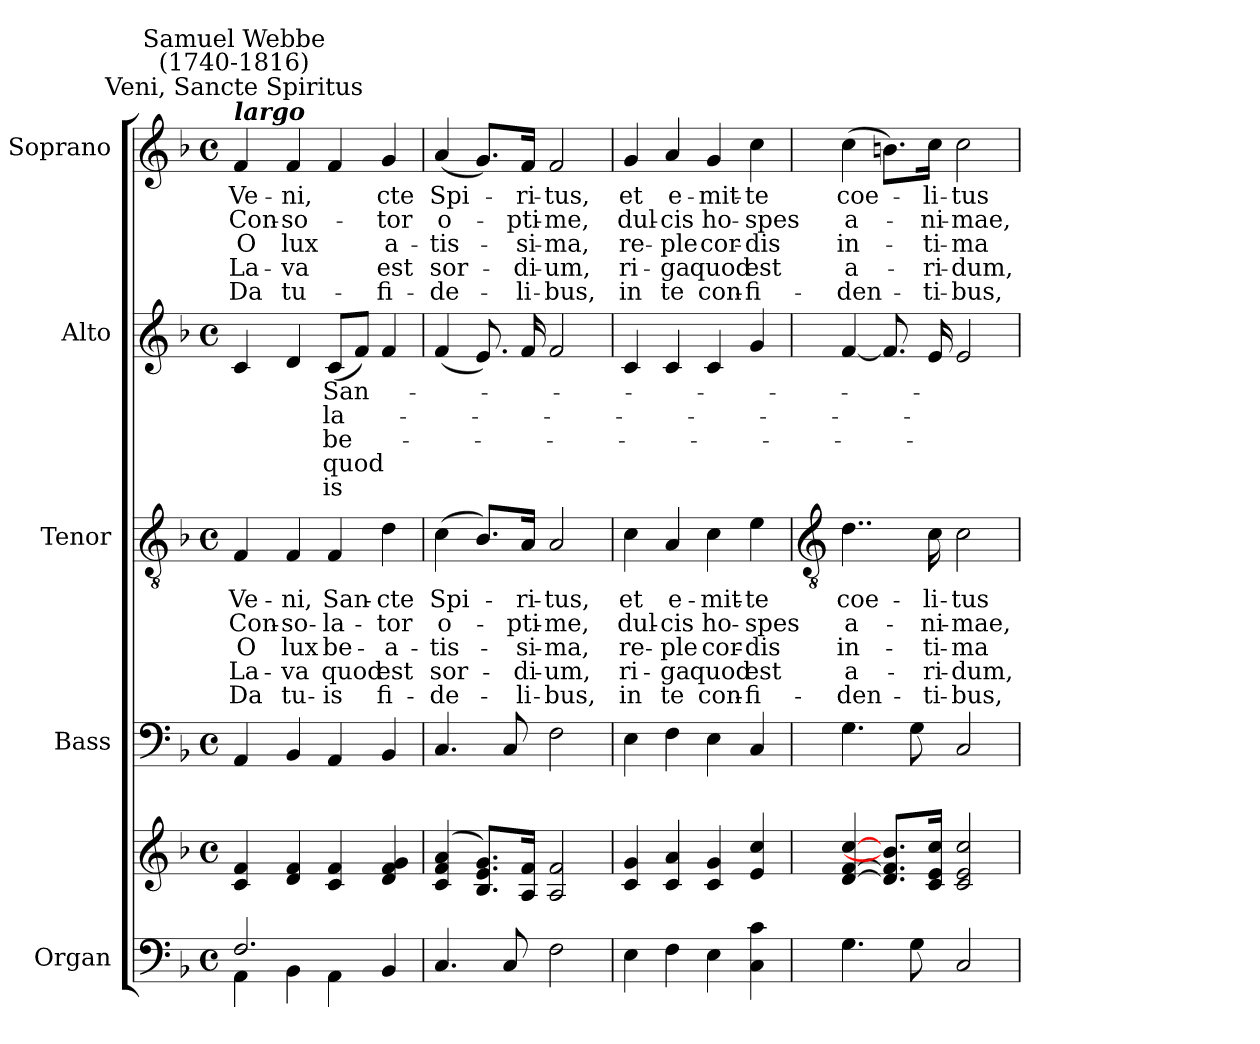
**kern	**kern	**kern	**kern	**text	**text	**text	**text	**text	**kern	**text	**text	**text	**text	**text	**kern	**text	**text	**text	**text	**text
*part5	*part5	*part4	*part3	*part3	*part3	*part3	*part3	*part3	*part2	*part2	*part2	*part2	*part2	*part2	*part1	*part1	*part1	*part1	*part1	*part1
*staff6	*staff5	*staff4	*staff3	*staff3	*staff3	*staff3	*staff3	*staff3	*staff2	*staff2	*staff2	*staff2	*staff2	*staff2	*staff1	*staff1	*staff1	*staff1	*staff1	*staff1
*I"Organ	*	*I"Bass	*I"Tenor	*	*	*	*	*	*I"Alto	*	*	*	*	*	*I"Soprano	*	*	*	*	*
*	*	*I'B	*I'T	*	*	*	*	*	*I'A	*	*	*	*	*	*I'S	*	*	*	*	*
*clefF4	*clefG2	*clefF4	*clefGv2	*	*	*	*	*	*clefG2	*	*	*	*	*	*clefG2	*	*	*	*	*
*k[b-]	*k[b-]	*k[b-]	*k[b-]	*	*	*	*	*	*k[b-]	*	*	*	*	*	*k[b-]	*	*	*	*	*
*F:	*F:	*F:	*F:	*	*	*	*	*	*F:	*	*	*	*	*	*F:	*	*	*	*	*
*M4/4	*M4/4	*M4/4	*M4/4	*	*	*	*	*	*M4/4	*	*	*	*	*	*M4/4	*	*	*	*	*
*met(c)	*met(c)	*met(c)	*met(c)	*	*	*	*	*	*met(c)	*	*	*	*	*	*met(c)	*	*	*	*	*
=1	=1	=1	=1	=1	=1	=1	=1	=1	=1	=1	=1	=1	=1	=1	=1	=1	=1	=1	=1	=1
*^	*^	*	*	*	*	*	*	*	*	*	*	*	*	*	*	*	*	*	*	*
!	!	!	!	!	!	!	!	!	!	!	!	!	!	!	!	!	!LO:TX:a:Bi:t=largo	!	!	!	!	!
!	!	!	!	!	!	!	!	!	!	!	!	!	!	!	!	!	!LO:TX:a:cj:t=Veni, Sancte Spiritus	!	!	!	!	!
!	!	!	!	!	!	!	!	!	!	!	!	!	!	!	!	!	!LO:TX:a:cj:t=Samuel Webbe\n(1740-1816)	!	!	!	!	!
!	!	!	!	!	!	!LO:LY:b	!LO:LY:b	!LO:LY:b	!LO:LY:b	!LO:LY:b	!	!	!	!	!	!	!	!LO:LY:b	!LO:LY:b	!LO:LY:b	!LO:LY:b	!LO:LY:b
2.F/	4AA\	4c 4f	2.ryy	4AA	4F	Ve-	-Con-	-O	La-	-Da	4c	.	.	.	.	.	4f	Ve-	-Con-	-O	La-	-Da
!	!	!	!	!	!	!LO:LY:b	!LO:LY:b	!LO:LY:b	!LO:LY:b	!LO:LY:b	!	!	!	!	!	!	!	!LO:LY:b	!LO:LY:b	!LO:LY:b	!LO:LY:b	!LO:LY:b
.	4BB-\	4d 4f	.	4BB-	4F	ni,	so-	-lux	va	tu-	4d	.	.	.	.	.	4f	ni,	so-	-lux	va	tu-
!	!	!	!	!	!	!LO:LY:b	!LO:LY:b	!LO:LY:b	!LO:LY:b	!LO:LY:b	!	!LO:LY:a	!LO:LY:a	!LO:LY:a	!LO:LY:a	!LO:LY:a	!	!	!	!	!	!
.	4AA\	4c 4f	.	4AA	4F	-San-	-la-	-be-	-quod	is	(<8cL	San-	la-	be-	quod	is	4f	.	.	.	.	.
.	.	.	.	.	.	.	.	.	.	.	8fJ)	.	.	.	.	.	.	.	.	.	.	.
!	!	!	!	!	!	!LO:LY:b	!LO:LY:b	!LO:LY:b	!LO:LY:b	!LO:LY:b	!	!	!	!	!	!	!	!LO:LY:b	!LO:LY:b	!LO:LY:b	!LO:LY:b	!LO:LY:b
4ryy	4BB-	4d 4f 4g	4ryy	4BB-	4d	cte	tor	a-	-est	fi-	4f	.	.	.	.	.	4g	-cte	tor	a-	-est	fi-
=2	=2	=2	=2	=2	=2	=2	=2	=2	=2	=2	=2	=2	=2	=2	=2	=2	=2	=2	=2	=2	=2	=2
!	!	!	!	!	!	!LO:LY:b	!LO:LY:b	!LO:LY:b	!LO:LY:b	!LO:LY:b	!	!	!	!	!	!	!	!LO:LY:b	!LO:LY:b	!LO:LY:b	!LO:LY:b	!LO:LY:b
*v	*v	*	*	*	*	*	*	*	*	*	*	*	*	*	*	*	*	*	*	*	*	*
4.C	(<4c 4f 4a	1ryy	4.C	(<4c	-Spi-	o-	tis-	sor-	de-	(<4f	.	.	.	.	.	(<4a	-Spi-	o-	tis-	sor-	de-
.	8.B- 8.e 8.gL)	.	.	8.B-/L)	.	.	.	.	.	8.e)	.	.	.	.	.	8.g/L)	.	.	.	.	.
8C	.	.	8C	.	.	.	.	.	.	.	.	.	.	.	.	.	.	.	.	.	.
!	!	!	!	!	!LO:LY:b	!LO:LY:b	!LO:LY:b	!LO:LY:b	!LO:LY:b	!	!	!	!	!	!	!	!LO:LY:b	!LO:LY:b	!LO:LY:b	!LO:LY:b	!LO:LY:b
.	16A 16fJ	.	.	16A/Jk	ri-	-pti-	-si-	-di-	-li-	16f	.	.	.	.	.	16f/Jk	ri-	-pti-	-si-	-di-	-li-
!	!	!	!	!	!LO:LY:b	!LO:LY:b	!LO:LY:b	!LO:LY:b	!LO:LY:b	!	!	!	!	!	!	!	!LO:LY:b	!LO:LY:b	!LO:LY:b	!LO:LY:b	!LO:LY:b
2F	2A 2f	.	2F	2A	-tus,	me,	ma,	um,	bus,	2f	.	.	.	.	.	2f	-tus,	me,	ma,	um,	bus,
=3	=3	=3	=3	=3	=3	=3	=3	=3	=3	=3	=3	=3	=3	=3	=3	=3	=3	=3	=3	=3	=3
!	!	!	!	!	!LO:LY:b	!LO:LY:b	!LO:LY:b	!LO:LY:b	!LO:LY:b	!	!	!	!	!	!	!	!LO:LY:b	!LO:LY:b	!LO:LY:b	!LO:LY:b	!LO:LY:b
4E	4c 4g	1ryy	4E	4c	et	dul-	-re-	-ri-	-in	4c	.	.	.	.	.	4g	et	dul-	-re-	-ri-	-in
!	!	!	!	!	!LO:LY:b	!LO:LY:b	!LO:LY:b	!LO:LY:b	!LO:LY:b	!	!	!	!	!	!	!	!LO:LY:b	!LO:LY:b	!LO:LY:b	!LO:LY:b	!LO:LY:b
4F	4c 4a	.	4F	4A	e-	-cis	ple	ga	te	4c	.	.	.	.	.	4a	e-	-cis	ple	ga	te
!	!	!	!	!	!LO:LY:b	!LO:LY:b	!LO:LY:b	!LO:LY:b	!LO:LY:b	!	!	!	!	!	!	!	!LO:LY:b	!LO:LY:b	!LO:LY:b	!LO:LY:b	!LO:LY:b
4E	4c 4g	.	4E	4c	mit-	-ho-	-cor-	-quod	con-	4c	.	.	.	.	.	4g	mit-	-ho-	-cor-	-quod	con-
!	!	!	!	!	!LO:LY:b	!LO:LY:b	!LO:LY:b	!LO:LY:b	!LO:LY:b	!	!	!	!	!	!	!	!LO:LY:b	!LO:LY:b	!LO:LY:b	!LO:LY:b	!LO:LY:b
4C 4c	4e 4cc	.	4C	4e	-te	spes	dis	est	fi-	4g	.	.	.	.	.	4cc	-te	spes	dis	est	fi-
!!LO:LB:g=z
=4	=4	=4	=4	=4	=4	=4	=4	=4	=4	=4	=4	=4	=4	=4	=4	=4	=4	=4	=4	=4	=4
*	*	*	*	*clefGv2	*	*	*	*	*	*	*	*	*	*	*	*	*	*	*	*	*
!	!	!	!	!	!LO:LY:b	!LO:LY:b	!LO:LY:b	!LO:LY:b	!LO:LY:b	!	!	!	!	!	!	!	!LO:LY:b	!LO:LY:b	!LO:LY:b	!LO:LY:b	!LO:LY:b
4.G	[4d [4f [4cc	1ryy	4.G	4..d	-coe-	-a-	-in-	-a-	-den-	[4f	.	.	.	.	.	(>4cc	-coe-	a-	in-	a-	den-
.	8.d] 8.f] 8.b-]L	.	.	.	.	.	.	.	.	8.f]	.	.	.	.	.	8.bn\L)	.	.	.	.	.
8G	.	.	8G	.	.	.	.	.	.	.	.	.	.	.	.	.	.	.	.	.	.
!	!	!	!	!	!LO:LY:b	!LO:LY:b	!LO:LY:b	!LO:LY:b	!LO:LY:b	!	!	!	!	!	!	!	!LO:LY:b	!LO:LY:b	!LO:LY:b	!LO:LY:b	!LO:LY:b
.	16c 16e 16ccJ	.	.	16c	-li-	-ni-	-ti-	-ri-	-ti-	16e	.	.	.	.	.	16cc\Jk	li-	-ni-	-ti-	-ri-	-ti-
!	!	!	!	!	!LO:LY:b	!LO:LY:b	!LO:LY:b	!LO:LY:b	!LO:LY:b	!	!	!	!	!	!	!	!LO:LY:b	!LO:LY:b	!LO:LY:b	!LO:LY:b	!LO:LY:b
2C	2c 2e 2cc	.	2C	2c	-tus	mae,	ma	dum,	bus,	2e	.	.	.	.	.	2cc	-tus	mae,	ma	dum,	bus,
*	*v	*v	*	*	*	*	*	*	*	*	*	*	*	*	*	*	*	*	*	*	*
=	=	=	=	=	=	=	=	=	=	=	=	=	=	=	=	=	=	=	=	=
*-	*-	*-	*-	*-	*-	*-	*-	*-	*-	*-	*-	*-	*-	*-	*-	*-	*-	*-	*-	*-
